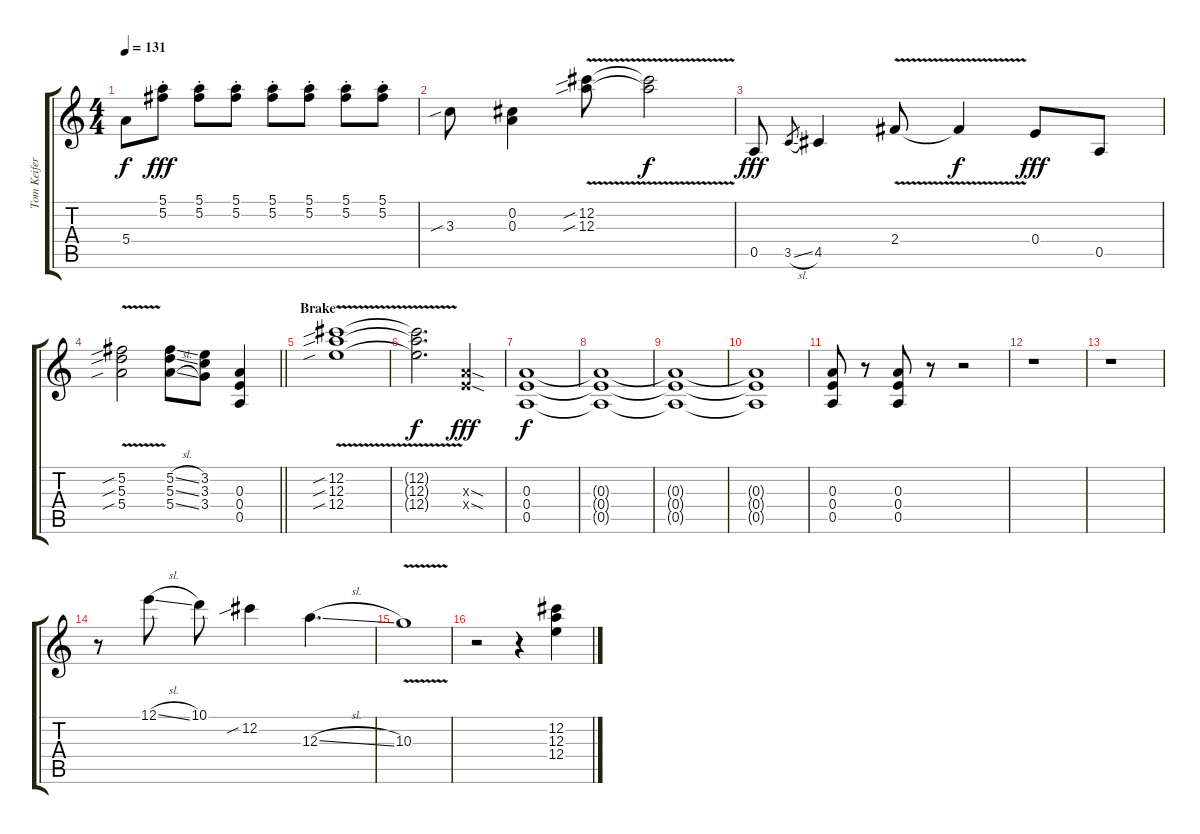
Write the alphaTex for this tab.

\track ("Tom Keifer - Lead Guitar" "Tom Keifer") {instrument distortionguitar}
\staff {score tabs}
\tuning (E4 Db4 A3 E3 A2 E2) {hide}
\ts (4 4)
\tempo 131
\clef g2
\ks c
5.4{t}.8{dy f} (5.1{st} 5.2{st}).8{dy fff} (5.1{st} 5.2{st}).8 (5.1{st} 5.2{st}).8 (5.1{st} 5.2{st}).8 (5.1{st} 5.2{st}).8 (5.1{st} 5.2{st}).8 (5.1{st} 5.2{st}).8 |
3.3{sib}.8 (0.2 0.3).4 (12.2{v sib} 12.3{v sib}).8 (12.2{t} 12.3{t}).2{dy f} |
0.5.8{dy fff} 3.5{sl}.8{gr} 4.5.4 2.4{v}.8 2.4{t}.4{dy f} 0.4.8{dy fff} 0.5.8 |
\barLineRight lightlight
(5.2{v sib} 5.3{v sib} 5.4{v sib}).2 (5.2{sl} 5.3{sl} 5.4{sl}).8 (3.2 3.3 3.4).8 (0.3 0.4 0.5).4 |
\section ("" "Brake")
(12.2{v sib} 12.3{v sib} 12.4{v sib}).1 |
(12.2{t} 12.3{t} 12.4{t}).2{d dy f} (0.3{sod x} 0.4{sod x}).4{dy fff} |
(0.3 0.4 0.5).1{dy f volume 14} |
(0.3{t} 0.4{t} 0.5{t}).1 |
(0.3{t} 0.4{t} 0.5{t}).1 |
(0.3{t} 0.4{t} 0.5{t}).1 |
(0.3 0.4 0.5).8 r.8 (0.3 0.4 0.5).8 r.8 r.2 |
r.1 |
r.1 |
r.8{volume 16} 12.1{sl}.8 10.1.8 12.2{sib}.4 12.3{sl}.4{d} |
10.3{v}.1 |
r.2{volume 12} r.4 (12.2{sl} 12.3{sl} 12.4{sl}).4
